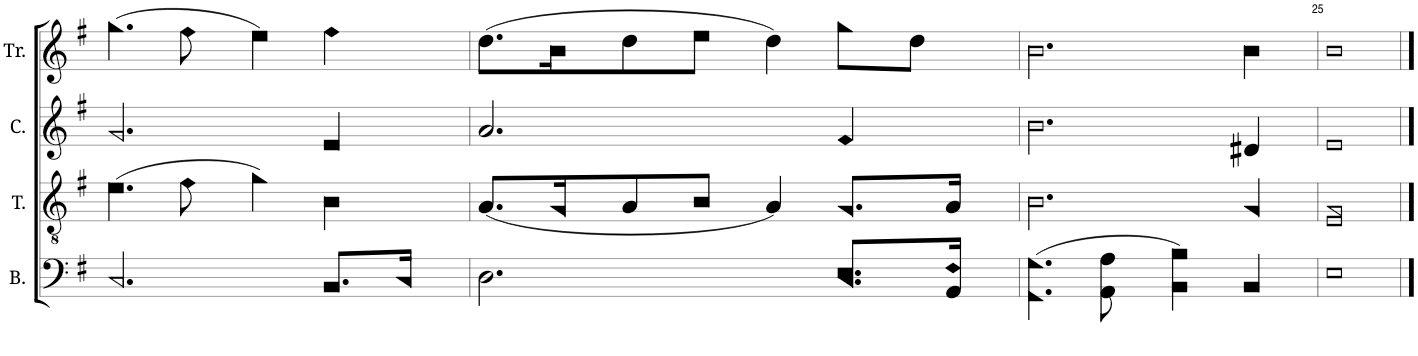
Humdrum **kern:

**kern	**kern	**kern	**kern
*part4	*part3	*part2	*part1
*staff4	*staff3	*staff2	*staff1
*I"B.	*I"T.	*I"C.	*I"Tr.
*I'B.	*I'T.	*I'C.	*I'Tr.
!!LO:PB:g=z
*clefF4	*clefGv2	*clefG2	*clefG2
*k[f#]	*k[f#]	*k[f#]	*k[f#]
*M4/4	*M4/4	*M4/4	*M4/4
*met(c)	*met(c)	*met(c)	*met(c)
=22	=22	=22	=22
2.C!/	(4.e!\	2.g!/	(4.gg!\
.	8f#!\	.	8ff#!\
.	4g!\)	.	4ee!\)
8.BB!/L	4B!\	4e!/	4ff#!\
16C!/Jk	.	.	.
=23	=23	=23	=23
2.D!\	(8.A!/L	2.a!/	(8.dd!\L
.	16G!/K	.	16b!\K
.	8A!/	.	8dd!\
.	8B!/J	.	8ee!\J
.	4A!/)	.	4dd!\)
8.C!/ 8.E!/L	8.G!/L	4f#!/	8gg!\L
.	.	.	8dd!\J
16AA!/ 16F#!/Jk	16A!/Jk	.	.
=24	=24	=24	=24
(4.GG!\ 4.G!\	2.B!\	2.b!\	2.b!\
8AA!\ 8A!\	.	.	.
4BB!\ 4B!\)	.	.	.
4BB!/	4G!/	4d#X!/	4b!\
=25	=25	=25	=25
1E!	1E! 1G!	1e!	1b!
==	==	==	==
*-	*-	*-	*-
